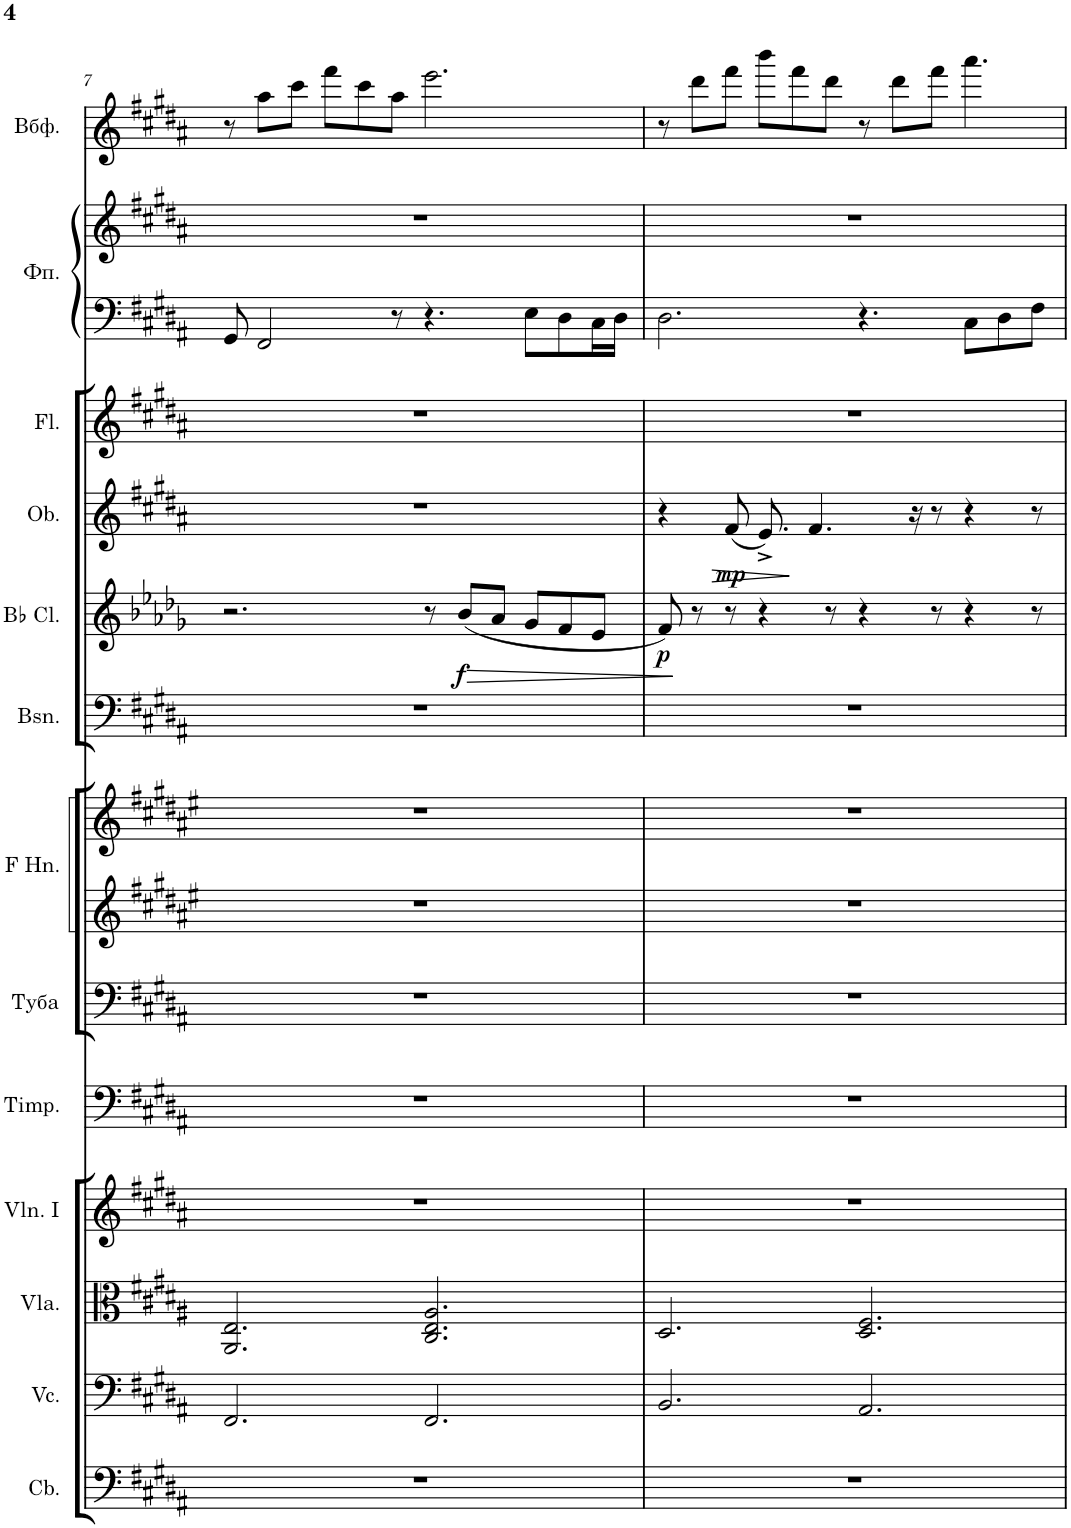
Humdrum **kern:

**kern	**kern	**kern	**kern	**kern	**kern	**kern	**kern	**kern	**kern	**dynam	**kern	**dynam	**kern	**kern	**kern	**kern
*part13	*part12	*part11	*part10	*part9	*part8	*part7	*part7	*part6	*part5	*part5	*part4	*part4	*part3	*part2	*part2	*part1
*staff15	*staff14	*staff13	*staff12	*staff11	*staff10	*staff9	*staff8	*staff7	*staff6	*staff6	*staff5	*staff5	*staff4	*staff3	*staff2	*staff1
*I"Contrabasses	*I"Violoncellos	*I"Violas	*I"Violins I	*I"Timpani	*I"Туба	*I"Horns in F	*	*I"Bassoons	*I"Clarinets in Bb	*	*I"Oboes	*	*I"Flutes	*I"Фортепиано	*	*I"Вибрафон
*I'Cb.	*I'Vc.	*I'Vla.	*I'Vln. I	*I'Timp.	*	*	*	*I'Bsn.	*	*	*I'Ob.	*	*I'Fl.	*	*	*
!!LO:PB:g=z
*clefF4	*clefF4	*clefC3	*clefG2	*clefF4	*clefF4	*clefG2	*clefG2	*clefF4	*clefG2	*	*clefG2	*	*clefG2	*clefF4	*clefG2	*clefG2
*Trd7c12	*	*	*	*	*	*Trd4c7	*Trd4c7	*	*Trd1c2	*	*	*	*	*	*	*
*k[f#c#g#d#a#]	*k[f#c#g#d#a#]	*k[f#c#g#d#a#]	*k[f#c#g#d#a#]	*k[f#c#g#d#a#]	*k[f#c#g#d#a#]	*k[f#c#g#d#a#e#]	*k[f#c#g#d#a#e#]	*k[f#c#g#d#a#]	*k[b-e-a-d-g-]	*	*k[f#c#g#d#a#]	*	*k[f#c#g#d#a#]	*k[f#c#g#d#a#]	*k[f#c#g#d#a#]	*k[f#c#g#d#a#]
*M12/8	*M12/8	*M12/8	*M12/8	*M12/8	*M12/8	*M12/8	*M12/8	*M12/8	*M12/8	*	*M12/8	*	*M12/8	*M12/8	*M12/8	*M12/8
=7	=7	=7	=7	=7	=7	=7	=7	=7	=7	=7	=7	=7	=7	=7	=7	=7
1.r	2.FF#/	2.AA#/ 2.E/	1.r	1.r	1.r	1.r	1.r	1.r	2.r	.	1.r	.	1.r	8GG#/	1.r	8r
.	.	.	.	.	.	.	.	.	.	.	.	.	.	2FF#/	.	8aa#\L
.	.	.	.	.	.	.	.	.	.	.	.	.	.	.	.	8ccc#\J
.	.	.	.	.	.	.	.	.	.	.	.	.	.	.	.	8fff#\L
.	.	.	.	.	.	.	.	.	.	.	.	.	.	.	.	8ccc#\
.	.	.	.	.	.	.	.	.	.	.	.	.	.	8r	.	8aa#\J
.	2.FF#/	2.C#/ 2.E/ 2.A#/	.	.	.	.	.	.	8r	.	.	.	.	4.r	.	2.eee\
!	!	!	!	!	!	!	!	!	!	!LO:HP:b	!	!	!	!	!	!
!	!	!	!	!	!	!	!	!	!	!LO:DY:n=1:b	!	!	!	!	!	!
.	.	.	.	.	.	.	.	.	(8b-/L	> f	.	.	.	.	.	.
.	.	.	.	.	.	.	.	.	8a-/J	.	.	.	.	.	.	.
.	.	.	.	.	.	.	.	.	8g-/L	.	.	.	.	8E\L	.	.
.	.	.	.	.	.	.	.	.	8f/	.	.	.	.	8D#\	.	.
.	.	.	.	.	.	.	.	.	8e-/J	.	.	.	.	16C#\L	.	.
.	.	.	.	.	.	.	.	.	.	.	.	.	.	16D#\JJ	.	.
=8	=8	=8	=8	=8	=8	=8	=8	=8	=8	=8	=8	=8	=8	=8	=8	=8
!	!	!	!	!	!	!	!	!	!	!LO:DY:b	!	!	!	!	!	!
1.r	2.BB/	2.D#/	1.r	1.r	1.r	1.r	1.r	1.r	8f/)	p	4r	.	1.r	2.D#\	1.r	8r
.	.	.	.	.	.	.	.	.	8r	]	.	.	.	.	.	8ddd#\L
!	!	!	!	!	!	!	!	!	!	!	!	!LO:HP:b	!	!	!	!
!	!	!	!	!	!	!	!	!	!	!	!	!LO:DY:n=1:b	!	!	!	!
.	.	.	.	.	.	.	.	.	8r	.	(8f#/	> mp	.	.	.	8fff#\J
.	.	.	.	.	.	.	.	.	4r	.	8.e^/)	.	.	.	.	8bbb\L
.	.	.	.	.	.	.	.	.	.	.	.	.	.	.	.	8fff#\
.	.	.	.	.	.	.	.	.	.	.	4.f#/	]	.	.	.	.
.	.	.	.	.	.	.	.	.	8r	.	.	.	.	.	.	8ddd#\J
.	2.AA#/	2.D#/ 2.F#/	.	.	.	.	.	.	4r	.	.	.	.	4.r	.	8r
.	.	.	.	.	.	.	.	.	.	.	.	.	.	.	.	8ddd#\L
.	.	.	.	.	.	.	.	.	.	.	16r	.	.	.	.	.
.	.	.	.	.	.	.	.	.	8r	.	8r	.	.	.	.	8fff#\J
.	.	.	.	.	.	.	.	.	4r	.	4r	.	.	8C#\L	.	4.aaa#\
.	.	.	.	.	.	.	.	.	.	.	.	.	.	8D#\	.	.
.	.	.	.	.	.	.	.	.	8r	.	8r	.	.	8F#\J	.	.
=	=	=	=	=	=	=	=	=	=	=	=	=	=	=	=	=
*-	*-	*-	*-	*-	*-	*-	*-	*-	*-	*-	*-	*-	*-	*-	*-	*-
